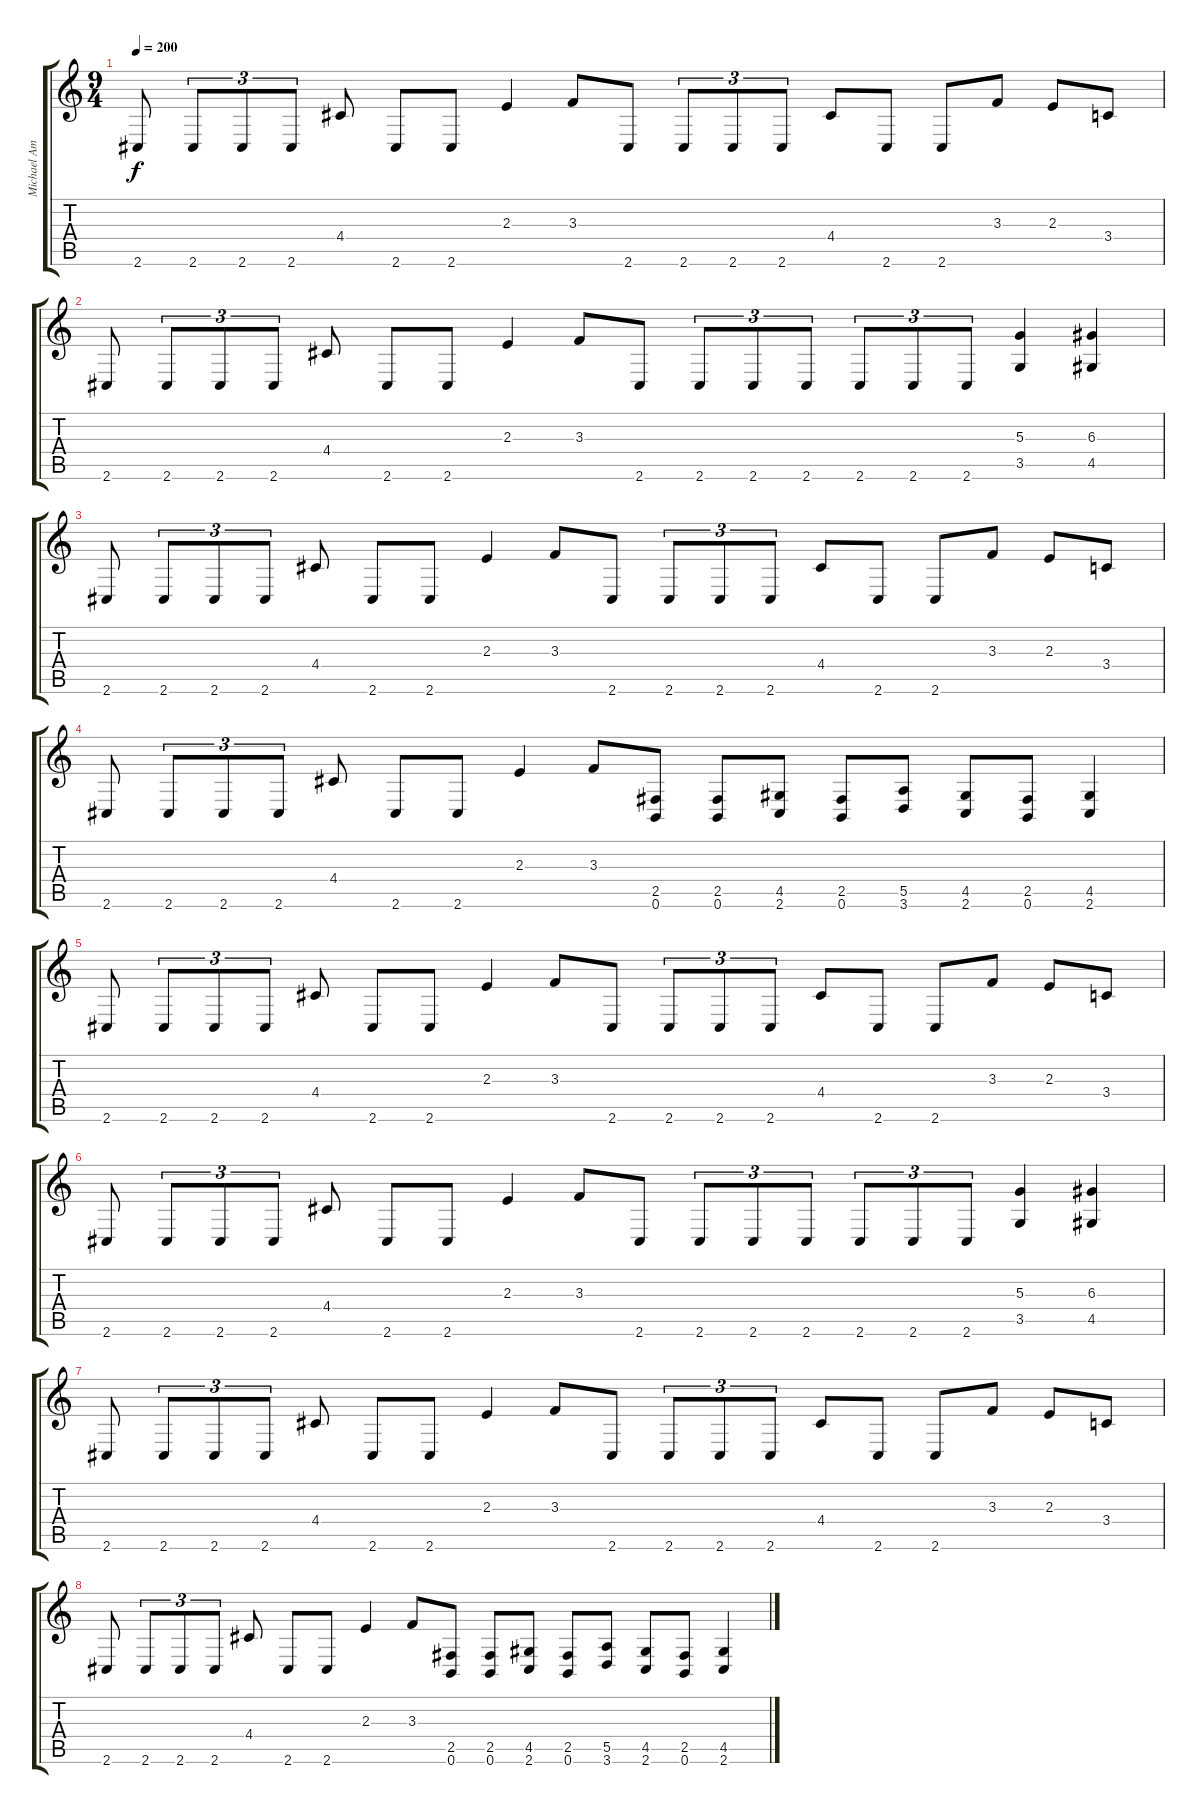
\track ("Michael Amott" "Michael Am") {instrument distortionguitar}
\staff {score tabs}
\tuning (B3 Gb3 D3 A2 E2 B1) {hide}
\ts (9 4)
\tempo 200
\clef g2
\ks c
2.6.8{dy f} 2.6.8{tu (3 2)} 2.6.8{tu (3 2)} 2.6.8{tu (3 2)} 4.4.8 2.6.8 2.6.8 2.3.4 3.3.8 2.6.8 2.6.8{tu (3 2)} 2.6.8{tu (3 2)} 2.6.8{tu (3 2)} 4.4.8 2.6.8 2.6.8 3.3.8 2.3.8 3.4.8 |
2.6.8 2.6.8{tu (3 2)} 2.6.8{tu (3 2)} 2.6.8{tu (3 2)} 4.4.8 2.6.8 2.6.8 2.3.4 3.3.8 2.6.8 2.6.8{tu (3 2)} 2.6.8{tu (3 2)} 2.6.8{tu (3 2)} 2.6.8{tu (3 2)} 2.6.8{tu (3 2)} 2.6.8{tu (3 2)} (5.3 3.5).4 (6.3 4.5).4 |
2.6.8 2.6.8{tu (3 2)} 2.6.8{tu (3 2)} 2.6.8{tu (3 2)} 4.4.8 2.6.8 2.6.8 2.3.4 3.3.8 2.6.8 2.6.8{tu (3 2)} 2.6.8{tu (3 2)} 2.6.8{tu (3 2)} 4.4.8 2.6.8 2.6.8 3.3.8 2.3.8 3.4.8 |
2.6.8 2.6.8{tu (3 2)} 2.6.8{tu (3 2)} 2.6.8{tu (3 2)} 4.4.8 2.6.8 2.6.8 2.3.4 3.3.8 (2.5 0.6).8 (2.5 0.6).8 (4.5 2.6).8 (2.5 0.6).8 (5.5 3.6).8 (4.5 2.6).8 (2.5 0.6).8 (4.5 2.6).4 |
2.6.8 2.6.8{tu (3 2)} 2.6.8{tu (3 2)} 2.6.8{tu (3 2)} 4.4.8 2.6.8 2.6.8 2.3.4 3.3.8 2.6.8 2.6.8{tu (3 2)} 2.6.8{tu (3 2)} 2.6.8{tu (3 2)} 4.4.8 2.6.8 2.6.8 3.3.8 2.3.8 3.4.8 |
2.6.8 2.6.8{tu (3 2)} 2.6.8{tu (3 2)} 2.6.8{tu (3 2)} 4.4.8 2.6.8 2.6.8 2.3.4 3.3.8 2.6.8 2.6.8{tu (3 2)} 2.6.8{tu (3 2)} 2.6.8{tu (3 2)} 2.6.8{tu (3 2)} 2.6.8{tu (3 2)} 2.6.8{tu (3 2)} (5.3 3.5).4 (6.3 4.5).4 |
2.6.8 2.6.8{tu (3 2)} 2.6.8{tu (3 2)} 2.6.8{tu (3 2)} 4.4.8 2.6.8 2.6.8 2.3.4 3.3.8 2.6.8 2.6.8{tu (3 2)} 2.6.8{tu (3 2)} 2.6.8{tu (3 2)} 4.4.8 2.6.8 2.6.8 3.3.8 2.3.8 3.4.8 |
2.6.8 2.6.8{tu (3 2)} 2.6.8{tu (3 2)} 2.6.8{tu (3 2)} 4.4.8 2.6.8 2.6.8 2.3.4 3.3.8 (2.5 0.6).8 (2.5 0.6).8 (4.5 2.6).8 (2.5 0.6).8 (5.5 3.6).8 (4.5 2.6).8 (2.5 0.6).8 (4.5 2.6).4
